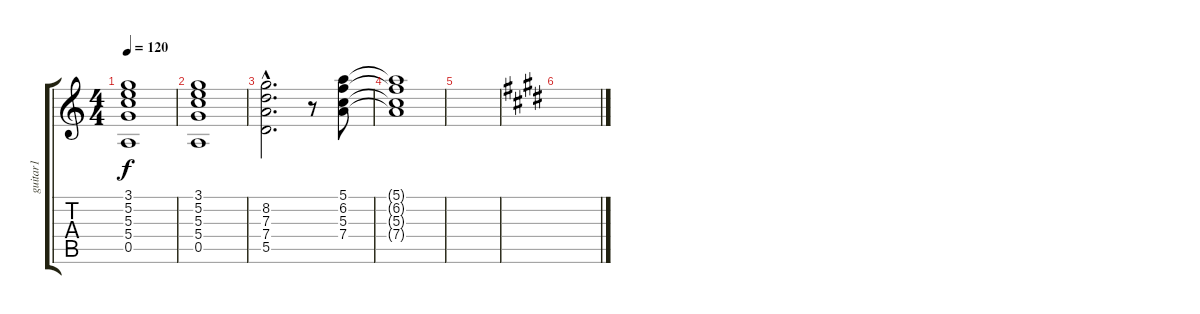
\track ("guitar1" "guitar1") {instrument overdrivenguitar}
\staff {score tabs}
\tuning (E4 B3 G3 D3 A2 E2) {hide}
\ts (4 4)
\tempo 120
\clef g2
\ks c
(3.1 5.2 5.3 5.4 0.5).1{dy f} |
(3.1 5.2 5.3 5.4 0.5).1 |
(8.2{hac} 7.3{hac} 7.4{hac} 5.5{hac}).2{d} r.8 (5.1 6.2 5.3 7.4).8 |
(5.1{t} 6.2{t} 5.3{t} 7.4{t}).1 |
|
\ks e
